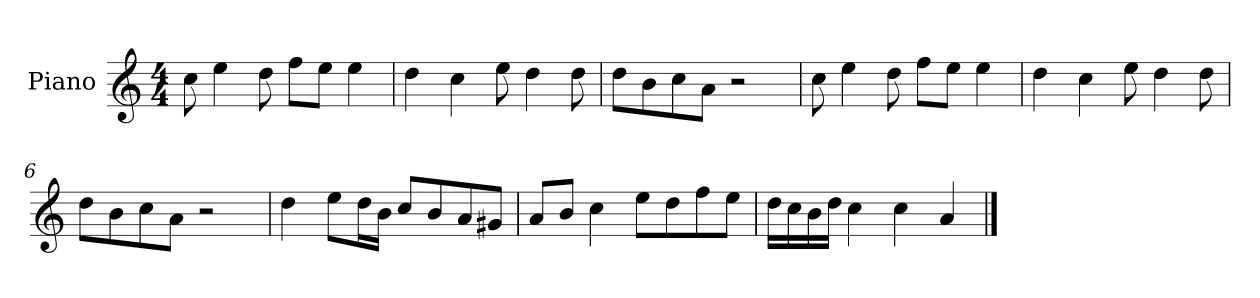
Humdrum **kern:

**kern
*part1
*staff1
*I"Piano
*I'P-no
*clefG2
*k[]
*M4/4
*MM90
=1
8cc\
4ee\
8dd\
8ff\L
8ee\J
4ee\
=2
4dd\
4cc\
8ee\
4dd\
8dd\
=3
8dd\L
8b\
8cc\
8a\J
2r
=4
8cc\
4ee\
8dd\
8ff\L
8ee\J
4ee\
=5
4dd\
4cc\
8ee\
4dd\
8dd\
=6
8dd\L
8b\
8cc\
8a\J
2r
!!LO:LB:g=z
=7
4dd\
8ee\L
16dd\L
16b\JJ
8cc/L
8b/
8a/
8g#X/J
=8
8a/L
8b/J
4cc\
8ee\L
8dd\
8ff\
8ee\J
=9
16dd\LL
16cc\
16b\
16dd\JJ
4cc\
4cc\
4a/
==
*-
